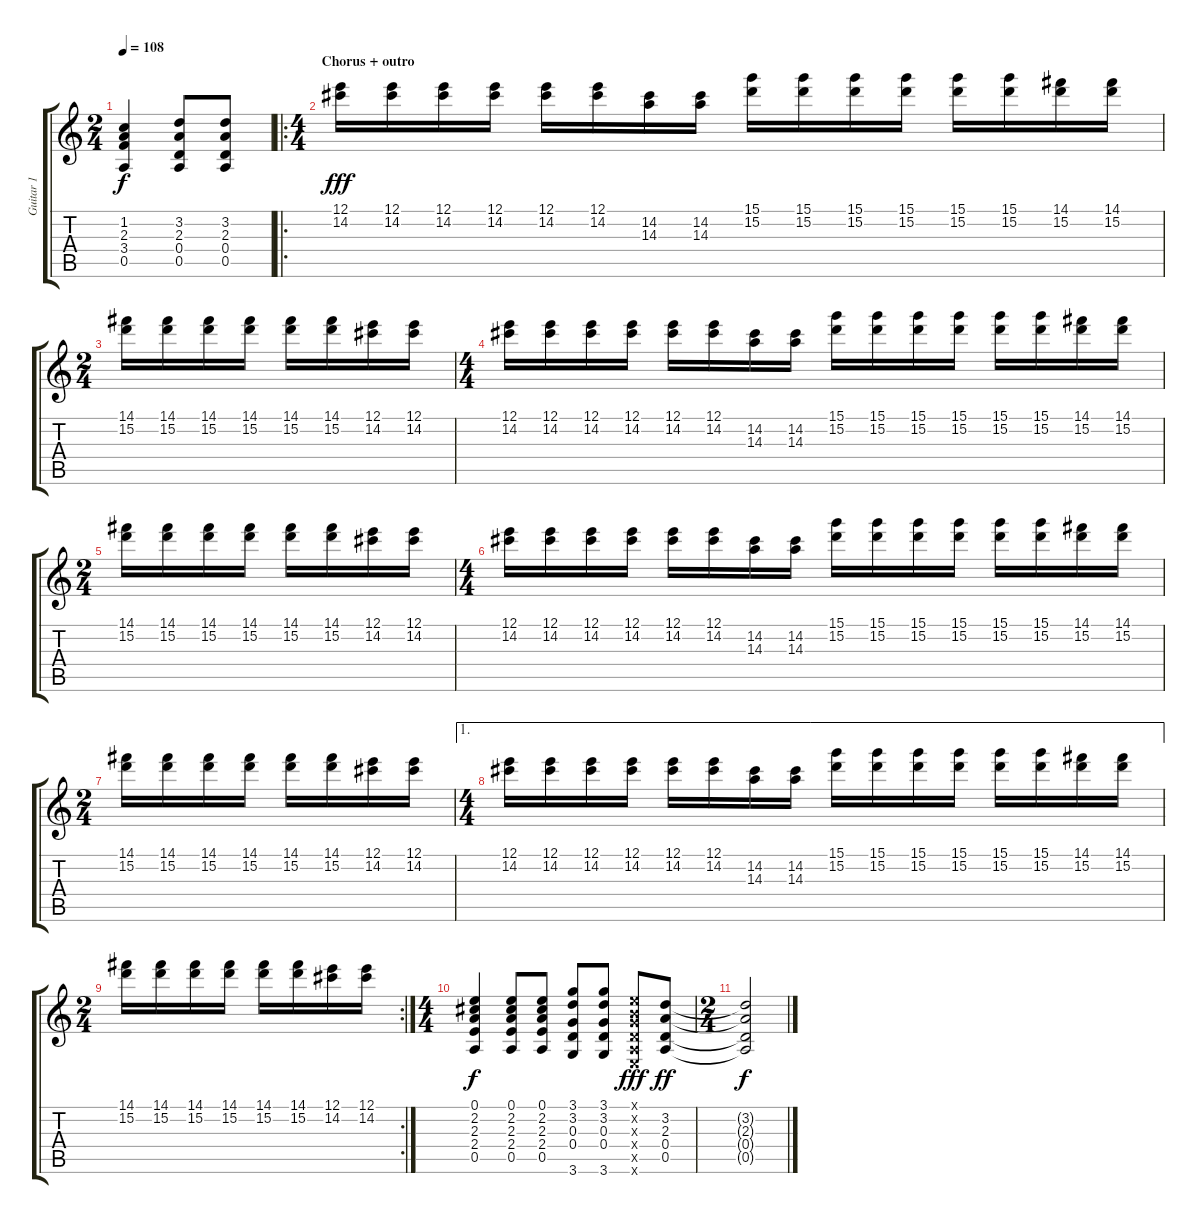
\track ("Guitar 1" "Guitar 1") {instrument overdrivenguitar}
\staff {score tabs}
\tuning (E4 B3 G3 D3 A2 E2) {hide}
\ts (2 4)
\tempo 108
\clef g2
\ks c
(1.2{t} 2.3{t} 3.4{t} 0.5{t}).4{dy f} (3.2 2.3 0.4 0.5).8 (3.2 2.3 0.4 0.5).8 |
\ro
\ts (4 4)
\section ("" "Chorus + outro")
(12.1 14.2).16{dy fff volume 15} (12.1 14.2).16 (12.1 14.2).16 (12.1 14.2).16 (12.1 14.2).16 (12.1 14.2).16 (14.2 14.3).16 (14.2 14.3).16 (15.1 15.2).16 (15.1 15.2).16 (15.1 15.2).16 (15.1 15.2).16 (15.1 15.2).16 (15.1 15.2).16 (14.1 15.2).16 (14.1 15.2).16 |
\ts (2 4)
(14.1 15.2).16 (14.1 15.2).16 (14.1 15.2).16 (14.1 15.2).16 (14.1 15.2).16 (14.1 15.2).16 (12.1 14.2).16 (12.1 14.2).16 |
\ts (4 4)
(12.1 14.2).16 (12.1 14.2).16 (12.1 14.2).16 (12.1 14.2).16 (12.1 14.2).16 (12.1 14.2).16 (14.2 14.3).16 (14.2 14.3).16 (15.1 15.2).16 (15.1 15.2).16 (15.1 15.2).16 (15.1 15.2).16 (15.1 15.2).16 (15.1 15.2).16 (14.1 15.2).16 (14.1 15.2).16 |
\ts (2 4)
(14.1 15.2).16 (14.1 15.2).16 (14.1 15.2).16 (14.1 15.2).16 (14.1 15.2).16 (14.1 15.2).16 (12.1 14.2).16 (12.1 14.2).16 |
\ts (4 4)
(12.1 14.2).16 (12.1 14.2).16 (12.1 14.2).16 (12.1 14.2).16 (12.1 14.2).16 (12.1 14.2).16 (14.2 14.3).16 (14.2 14.3).16 (15.1 15.2).16 (15.1 15.2).16 (15.1 15.2).16 (15.1 15.2).16 (15.1 15.2).16 (15.1 15.2).16 (14.1 15.2).16 (14.1 15.2).16 |
\ts (2 4)
(14.1 15.2).16 (14.1 15.2).16 (14.1 15.2).16 (14.1 15.2).16 (14.1 15.2).16 (14.1 15.2).16 (12.1 14.2).16 (12.1 14.2).16 |
\ae 1
\ts (4 4)
(12.1 14.2).16 (12.1 14.2).16 (12.1 14.2).16 (12.1 14.2).16 (12.1 14.2).16 (12.1 14.2).16 (14.2 14.3).16 (14.2 14.3).16 (15.1 15.2).16 (15.1 15.2).16 (15.1 15.2).16 (15.1 15.2).16 (15.1 15.2).16 (15.1 15.2).16 (14.1 15.2).16 (14.1 15.2).16 |
\rc 2
\ts (2 4)
(14.1 15.2).16 (14.1 15.2).16 (14.1 15.2).16 (14.1 15.2).16 (14.1 15.2).16 (14.1 15.2).16 (12.1 14.2).16 (12.1 14.2).16 |
\ts (4 4)
(0.1 2.2 2.3 2.4 0.5).4{dy f} (0.1 2.2 2.3 2.4 0.5).8 (0.1 2.2 2.3 2.4 0.5).8 (3.1 3.2 0.3 0.4 3.6).8 (3.1 3.2 0.3 0.4 3.6).8 (0.1{x} 0.2{x} 0.3{x} 0.4{x} 0.5{x} 0.6{x}).8{dy fff} (3.2 2.3 0.4 0.5).8{dy ff} |
\ts (2 4)
(3.2{t} 2.3{t} 0.4{t} 0.5{t}).2{dy f}
